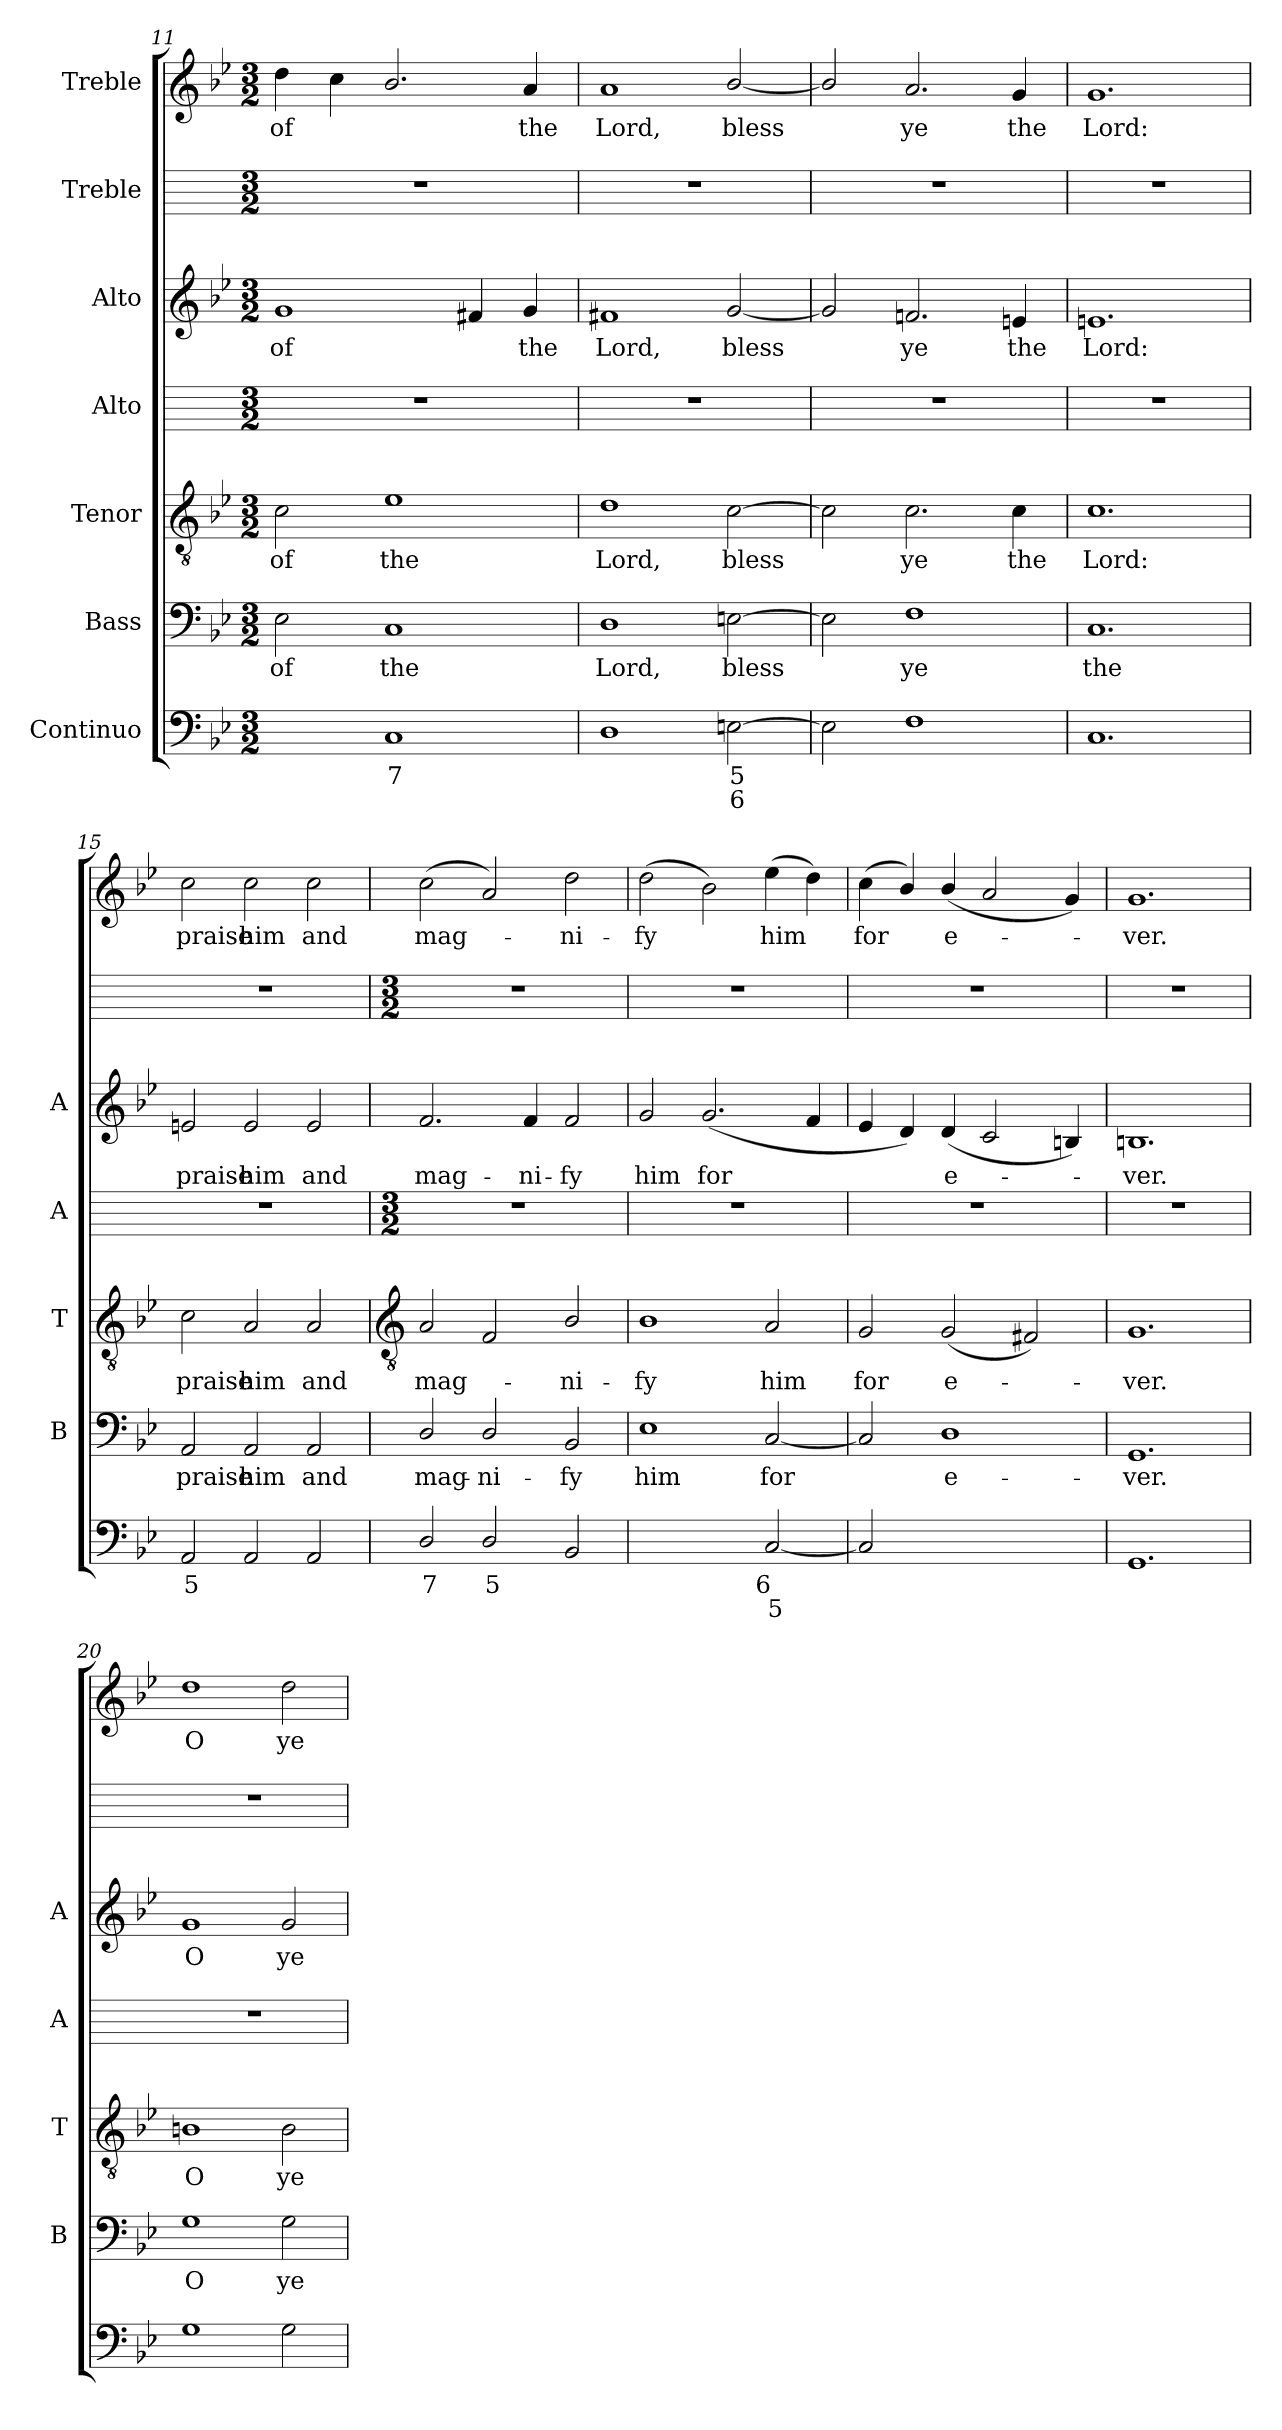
**kern	**text	**text	**kern	**text	**kern	**text	**kern	**kern	**text	**kern	**kern	**text
*part7	*part7	*part7	*part6	*part6	*part5	*part5	*part4	*part3	*part3	*part2	*part1	*part1
*staff7	*staff7	*staff7	*staff6	*staff6	*staff5	*staff5	*staff4	*staff3	*staff3	*staff2	*staff1	*staff1
*I"Continuo	*	*	*I"Bass	*	*I"Tenor	*	*I"Alto	*I"Alto	*	*I"Treble	*I"Treble	*
*	*	*	*I'B	*	*I'T	*	*I'A	*I'A	*	*	*	*
*clefF4	*	*	*clefF4	*	*clefGv2	*	*	*clefG2	*	*	*clefG2	*
*k[b-e-]	*	*	*k[b-e-]	*	*k[b-e-]	*	*	*k[b-e-]	*	*	*k[b-e-]	*
*B-:	*	*	*B-:	*	*B-:	*	*	*B-:	*	*	*B-:	*
*M3/2	*	*	*M3/2	*	*M3/2	*	*M3/2	*M3/2	*	*M3/2	*M3/2	*
=11	=11	=11	=11	=11	=11	=11	=11	=11	=11	=11	=11	=11
!	!LO:LY:b	!	!	!LO:LY:b	!	!LO:LY:b	!	!	!LO:LY:b	!	!	!LO:LY:b
[4E-yy	7	.	2E-	of	2c	of	1.r	1g	of	1.r	4dd	of
!	!LO:LY:b	!	!	!	!	!	!	!	!	!	!	!
4E-yy]	6	.	.	.	.	.	.	.	.	.	4cc	.
!	!LO:LY:b	!	!	!LO:LY:b	!	!LO:LY:b	!	!	!	!	!	!
1C	7	.	1C	the	1e-	the	.	.	.	.	2.b-/	.
.	.	.	.	.	.	.	.	4f#X	.	.	.	.
!	!	!	!	!	!	!	!	!	!LO:LY:b	!	!	!LO:LY:b
.	.	.	.	.	.	.	.	4g	the	.	4a	the
=12	=12	=12	=12	=12	=12	=12	=12	=12	=12	=12	=12	=12
!	!	!	!	!LO:LY:b	!	!LO:LY:b	!	!	!LO:LY:b	!	!	!LO:LY:b
1D	.	.	1D	Lord,	1d	Lord,	1.r	1f#X	Lord,	1.r	1a	Lord,
!	!LO:LY:b	!LO:LY:b	!	!LO:LY:b	!	!LO:LY:b	!	!	!LO:LY:b	!	!	!LO:LY:b
[2En	5	6	[2En	bless	[2c	bless	.	[2g	bless	.	[2b-/	bless
=13	=13	=13	=13	=13	=13	=13	=13	=13	=13	=13	=13	=13
2E]	.	.	2E]	.	2c]	.	1.r	2g]	.	1.r	2b-/]	.
!	!	!	!	!LO:LY:b	!	!LO:LY:b	!	!	!LO:LY:b	!	!	!LO:LY:b
1F	.	.	1F	ye	2.c	ye	.	2.fn	ye	.	2.a	ye
!	!	!	!	!	!	!LO:LY:b	!	!	!LO:LY:b	!	!	!LO:LY:b
.	.	.	.	.	4c	the	.	4en	the	.	4g	the
=14	=14	=14	=14	=14	=14	=14	=14	=14	=14	=14	=14	=14
!	!	!	!	!LO:LY:b	!	!LO:LY:b	!	!	!LO:LY:b	!	!	!LO:LY:b
1.C	.	.	1.C	the	1.c	Lord:	1.r	1.en	Lord:	1.r	1.g	Lord:
=15	=15	=15	=15	=15	=15	=15	=15	=15	=15	=15	=15	=15
!	!LO:LY:b	!	!	!LO:LY:b	!	!LO:LY:b	!	!	!LO:LY:b	!	!	!LO:LY:b
2AA	5	.	2AA	praise	2c	praise	1.r	2en	praise	1.r	2cc	praise
!	!	!	!	!LO:LY:b	!	!LO:LY:b	!	!	!LO:LY:b	!	!	!LO:LY:b
2AA	.	.	2AA	him	2A	him	.	2e	him	.	2cc	him
!	!	!	!	!LO:LY:b	!	!LO:LY:b	!	!	!LO:LY:b	!	!	!LO:LY:b
2AA	.	.	2AA	and	2A	and	.	2e	and	.	2cc	and
!!LO:LB:g=z
=16	=16	=16	=16	=16	=16	=16	=16	=16	=16	=16	=16	=16
*	*	*	*	*	*clefGv2	*	*	*	*	*	*	*
*	*	*	*	*	*	*	*M3/2	*	*	*M3/2	*	*
!	!LO:LY:b	!	!	!LO:LY:b	!	!LO:LY:b	!	!	!LO:LY:b	!	!	!LO:LY:b
2D/	7	.	2D/	mag-	2A	mag-	1.r	2.f	mag-	1.r	(<2cc	mag-
!	!LO:LY:b	!	!	!LO:LY:b	!	!	!	!	!	!	!	!
2D/	5	.	2D/	-ni-	2F	.	.	.	.	.	2a)	.
!	!	!	!	!	!	!	!	!	!LO:LY:b	!	!	!
.	.	.	.	.	.	.	.	4f	-ni-	.	.	.
!	!	!	!	!LO:LY:b	!	!LO:LY:b	!	!	!LO:LY:b	!	!	!LO:LY:b
2BB-	.	.	2BB-	-fy	2B-/	ni-	.	2f	-fy	.	2dd	ni-
=17	=17	=17	=17	=17	=17	=17	=17	=17	=17	=17	=17	=17
!	!LO:LY:b	!	!	!LO:LY:b	!	!LO:LY:b	!	!	!LO:LY:b	!	!	!LO:LY:b
[2E-yy	7	.	1E-	him	1B-	-fy	1.r	2g	him	1.r	(>2dd	-fy
!	!LO:LY:b	!	!	!	!	!	!	!	!LO:LY:b	!	!	!
2E-yy]	5	.	.	.	.	.	.	(<2.g	for	.	2b-)	.
!	!LO:LY:b	!LO:LY:b	!	!LO:LY:b	!	!LO:LY:b	!	!	!	!	!	!LO:LY:b
[2C	6	5	[2C	for	2A	him	.	.	.	.	(>4ee-	him
.	.	.	.	.	.	.	.	4f	.	.	4dd)	.
=18	=18	=18	=18	=18	=18	=18	=18	=18	=18	=18	=18	=18
!	!	!	!	!	!	!LO:LY:b	!	!	!	!	!	!LO:LY:b
2C]	.	.	2C]	.	2G	for	1.r	4e-	.	1.r	(<4cc	for
.	.	.	.	.	.	.	.	4d)	.	.	4b-/)	.
!	!LO:LY:b	!LO:LY:b	!	!LO:LY:b	!	!LO:LY:b	!	!	!LO:LY:b	!	!	!LO:LY:b
[2Dyy	6	4	1D	e-	(<2G	e-	.	(<4d	e-	.	(<4b-/	e-
.	.	.	.	.	.	.	.	2c	.	.	2a	.
!	!LO:LY:b	!LO:LY:b	!	!	!	!	!	!	!	!	!	!
2Dyy]	5	3	.	.	2F#X)	.	.	.	.	.	.	.
.	.	.	.	.	.	.	.	4Bn)	.	.	4g)	.
=19	=19	=19	=19	=19	=19	=19	=19	=19	=19	=19	=19	=19
!	!	!	!	!LO:LY:b	!	!LO:LY:b	!	!	!LO:LY:b	!	!	!LO:LY:b
1.GG	.	.	1.GG	-ver.	1.G	ver.	1.r	1.Bn	ver.	1.r	1.g	ver.
=20	=20	=20	=20	=20	=20	=20	=20	=20	=20	=20	=20	=20
!	!	!	!	!LO:LY:b	!	!LO:LY:b	!	!	!LO:LY:b	!	!	!LO:LY:b
1G	.	.	1G	O	1Bn	O	1.r	1g	O	1.r	1dd	O
!	!	!	!	!LO:LY:b	!	!LO:LY:b	!	!	!LO:LY:b	!	!	!LO:LY:b
2G	.	.	2G	ye	2B	ye	.	2g	ye	.	2dd	ye
=	=	=	=	=	=	=	=	=	=	=	=	=
*-	*-	*-	*-	*-	*-	*-	*-	*-	*-	*-	*-	*-
